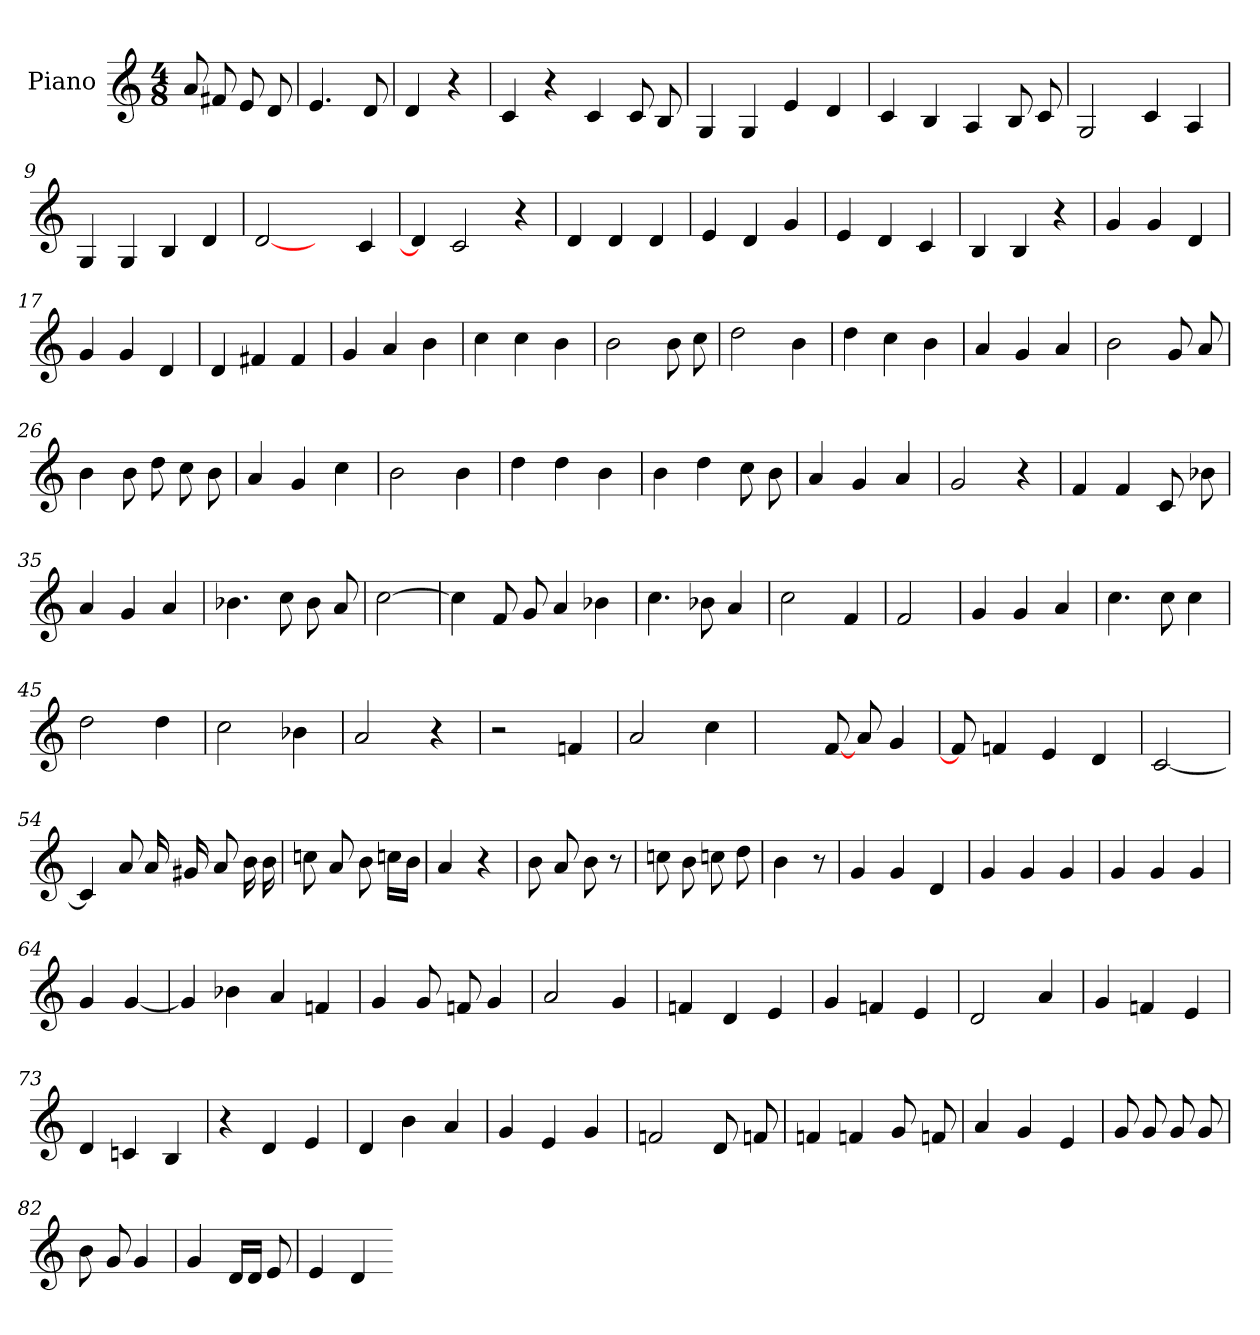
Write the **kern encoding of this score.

**kern
*part1
*staff1
*I"Piano
*I'Pno
*clefG2
*k[]
*M4/8
*MM80
=1
8a
8f#X
8e
8d
=2
4.e
8d
=3
4d
4r
=5
4c
4r
4c
8c
8B
=6
4G
4G
4e
4d
=7
4c
4B
4A
8B
8c
=8
2G
4c
4A
=9
4G
4G
4B
4d
=10
[2d
4ryy
4c
=11
4d]
2c
4r
=12
4d
4d
4d
=13
4e
4d
4g
=14
4e
4d
4c
=15
4B
4B
4r
=16
4g
4g
4d
=17
4g
4g
4d
=18
4d
4f#X
4f#
=19
4g
4a
4b
=20
4cc
4cc
4b
=21
2b
8b
8cc
=22
2dd
4b
=23
4dd
4cc
4b
=24
4a
4g
4a
=25
2b
8g
8a
=26
4b
8b
8dd
8cc
8b
=27
4a
4g
4cc
=28
2b
4b
=29
4dd
4dd
4b
=30
4b
4dd
8cc
8b
=31
4a
4g
4a
=32
2g
4r
=34
4f
4f
8c
8b-X
=35
4a
4g
4a
=36
4.b-X
8cc
8b-
8a
=37
[2cc
=38
4cc]
8f
8g
4a
4b-X
=39
4.cc
8b-X
4a
=40
2cc
4f
=41
2f
=43
4g
4g
4a
=44
4.cc
8cc
4cc
=45
2dd
4dd
=46
2cc
4b-X
=47
2a
4r
=48
2r
4fn
=49
2a
4cc
=50
4.ryy
[8f
8a
4g
=51
8f]
4fn
4e
4d
=52
[2c
=54
4c]
8a
16a
16g#X
8a
16b
16b
=55
8ccn
8a
8b
16ccn\LL
16b\JJ
=56
4a
4r
=57
8b
8a
8b
8r
=58
8ccn
8b
8ccn
8dd
=59
4b
8r
=61
4g
4g
4d
=62
4g
4g
4g
=63
4g
4g
4g
=64
4g
[4g
=66
4g]
4b-X
4a
4fn
=67
4g
8g
8fn
4g
=68
2a
4g
=69
4fn
4d
4e
=70
4g
4fn
4e
=71
2d
4a
=72
4g
4fn
4e
=73
4d
4cn
4B
=74
4r
4d
4e
=75
4d
4b
4a
=76
4g
4e
4g
=77
2fn
8d
8fn
=78
4fn
4fn
8g
8fn
=79
4a
4g
4e
=81
8g
8g
8g
8g
=82
8b
8g
4g
=83
4g
16d/LL
16d/JJ
8e
=84
4e
4d
*-
